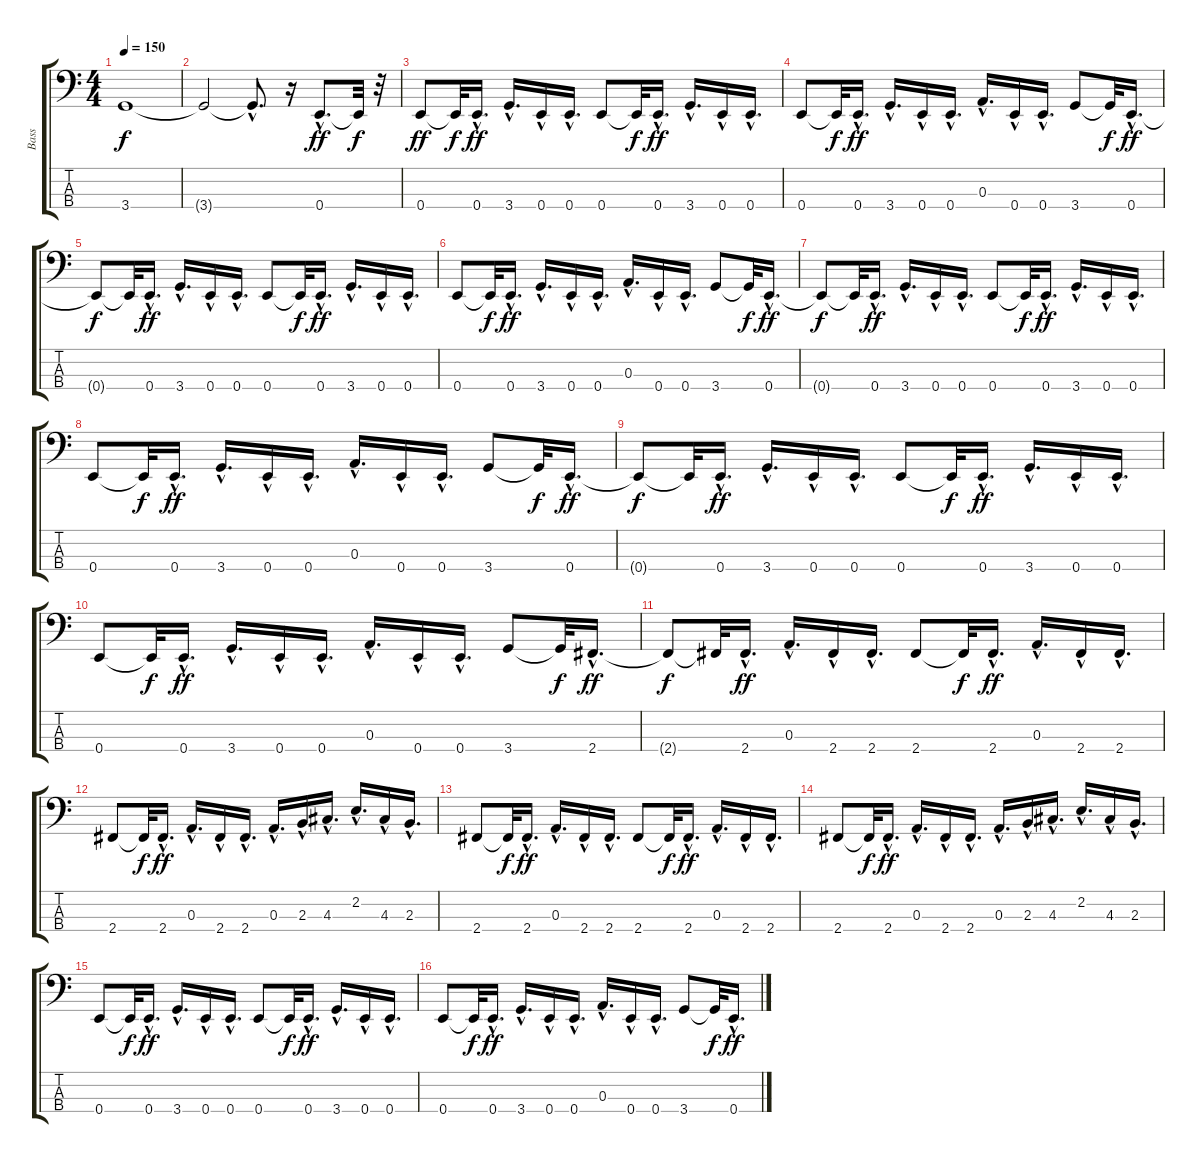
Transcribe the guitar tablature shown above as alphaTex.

\track ("Bass" "Bass") {instrument electricbassfinger}
\staff {score tabs}
\tuning (G2 D2 A1 E1) {hide}
\ts (4 4)
\tempo 150
\clef f4
\ks c
3.4{t}.1{dy f} |
3.4{t}.2 3.4{hac t}.8{d} r.16 0.4{hac}.8{d dy ff} 0.4{t}.32{dy f} r.32 |
0.4.8{dy ff} 0.4{t}.32{dy f} 0.4{hac}.16{d dy ff} 3.4{hac}.16{d} 0.4{hac}.16 0.4{hac}.16{d} 0.4.8 0.4{t}.32{dy f} 0.4{hac}.16{d dy ff} 3.4{hac}.16{d} 0.4{hac}.16 0.4{hac}.16{d} |
0.4.8 0.4{t}.32{dy f} 0.4{hac}.16{d dy ff} 3.4{hac}.16{d} 0.4{hac}.16 0.4{hac}.16{d} 0.3{hac}.16{d} 0.4{hac}.16 0.4{hac}.16{d} 3.4.8 3.4{t}.32{dy f} 0.4{hac}.16{d dy ff} |
0.4{t}.8{dy f} 0.4{t}.32 0.4{hac}.16{d dy ff} 3.4{hac}.16{d} 0.4{hac}.16 0.4{hac}.16{d} 0.4.8 0.4{t}.32{dy f} 0.4{hac}.16{d dy ff} 3.4{hac}.16{d} 0.4{hac}.16 0.4{hac}.16{d} |
0.4.8 0.4{t}.32{dy f} 0.4{hac}.16{d dy ff} 3.4{hac}.16{d} 0.4{hac}.16 0.4{hac}.16{d} 0.3{hac}.16{d} 0.4{hac}.16 0.4{hac}.16{d} 3.4.8 3.4{t}.32{dy f} 0.4{hac}.16{d dy ff} |
0.4{t}.8{dy f} 0.4{t}.32 0.4{hac}.16{d dy ff} 3.4{hac}.16{d} 0.4{hac}.16 0.4{hac}.16{d} 0.4.8 0.4{t}.32{dy f} 0.4{hac}.16{d dy ff} 3.4{hac}.16{d} 0.4{hac}.16 0.4{hac}.16{d} |
0.4.8 0.4{t}.32{dy f} 0.4{hac}.16{d dy ff} 3.4{hac}.16{d} 0.4{hac}.16 0.4{hac}.16{d} 0.3{hac}.16{d} 0.4{hac}.16 0.4{hac}.16{d} 3.4.8 3.4{t}.32{dy f} 0.4{hac}.16{d dy ff} |
0.4{t}.8{dy f} 0.4{t}.32 0.4{hac}.16{d dy ff} 3.4{hac}.16{d} 0.4{hac}.16 0.4{hac}.16{d} 0.4.8 0.4{t}.32{dy f} 0.4{hac}.16{d dy ff} 3.4{hac}.16{d} 0.4{hac}.16 0.4{hac}.16{d} |
0.4.8 0.4{t}.32{dy f} 0.4{hac}.16{d dy ff} 3.4{hac}.16{d} 0.4{hac}.16 0.4{hac}.16{d} 0.3{hac}.16{d} 0.4{hac}.16 0.4{hac}.16{d} 3.4.8 3.4{t}.32{dy f} 2.4{hac}.16{d dy ff} |
2.4{t}.8{dy f} 2.4{t}.32 2.4{hac}.16{d dy ff} 0.3{hac}.16{d} 2.4{hac}.16 2.4{hac}.16{d} 2.4.8 2.4{t}.32{dy f} 2.4{hac}.16{d dy ff} 0.3{hac}.16{d} 2.4{hac}.16 2.4{hac}.16{d} |
2.4.8 2.4{t}.32{dy f} 2.4{hac}.16{d dy ff} 0.3{hac}.16{d} 2.4{hac}.16 2.4{hac}.16{d} 0.3{hac}.16{d} 2.3{hac}.16 4.3{hac}.16{d} 2.2{hac}.16{d} 4.3{hac}.16 2.3{hac}.16{d} |
2.4.8 2.4{t}.32{dy f} 2.4{hac}.16{d dy ff} 0.3{hac}.16{d} 2.4{hac}.16 2.4{hac}.16{d} 2.4.8 2.4{t}.32{dy f} 2.4{hac}.16{d dy ff} 0.3{hac}.16{d} 2.4{hac}.16 2.4{hac}.16{d} |
2.4.8 2.4{t}.32{dy f} 2.4{hac}.16{d dy ff} 0.3{hac}.16{d} 2.4{hac}.16 2.4{hac}.16{d} 0.3{hac}.16{d} 2.3{hac}.16 4.3{hac}.16{d} 2.2{hac}.16{d} 4.3{hac}.16 2.3{hac}.16{d} |
0.4.8 0.4{t}.32{dy f} 0.4{hac}.16{d dy ff} 3.4{hac}.16{d} 0.4{hac}.16 0.4{hac}.16{d} 0.4.8 0.4{t}.32{dy f} 0.4{hac}.16{d dy ff} 3.4{hac}.16{d} 0.4{hac}.16 0.4{hac}.16{d} |
0.4.8 0.4{t}.32{dy f} 0.4{hac}.16{d dy ff} 3.4{hac}.16{d} 0.4{hac}.16 0.4{hac}.16{d} 0.3{hac}.16{d} 0.4{hac}.16 0.4{hac}.16{d} 3.4.8 3.4{t}.32{dy f} 0.4{hac}.16{d dy ff}
